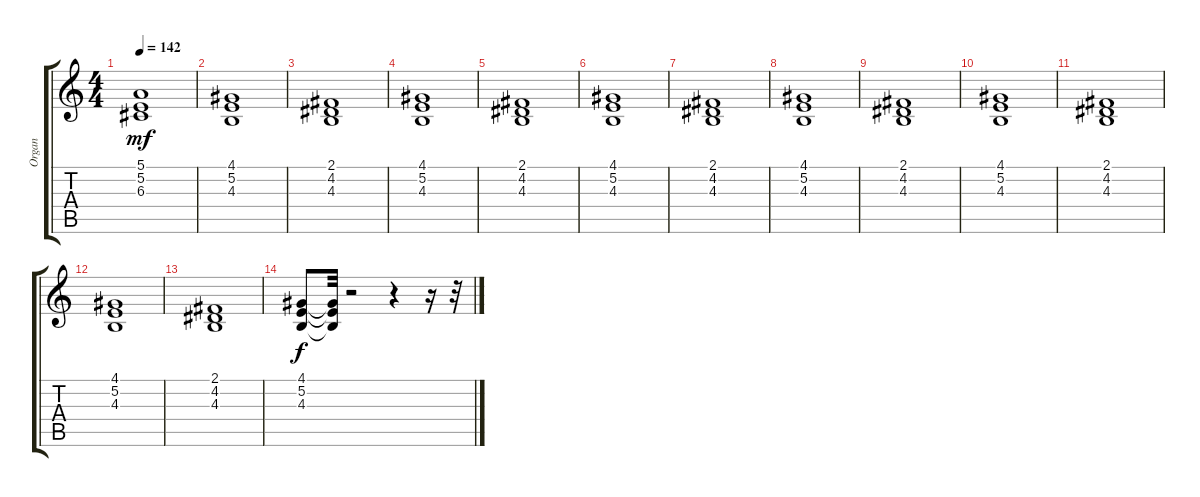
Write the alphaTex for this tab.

\track ("Organ" "Organ") {instrument drawbarorgan}
\staff {score tabs}
\tuning (E4 B3 G3 D3 A2 E2) {hide}
\ts (4 4)
\tempo 142
\clef g2
\ks c
(5.1 5.2 6.3).1{dy mf} |
(4.1 5.2 4.3).1 |
(2.1 4.2 4.3).1 |
(4.1 5.2 4.3).1 |
(2.1 4.2 4.3).1 |
(4.1 5.2 4.3).1 |
(2.1 4.2 4.3).1 |
(4.1 5.2 4.3).1 |
(2.1 4.2 4.3).1 |
(4.1 5.2 4.3).1{volume 8} |
(2.1 4.2 4.3).1{volume 8} |
(4.1 5.2 4.3).1{volume 7} |
(2.1 4.2 4.3).1{volume 6} |
(4.1 5.2 4.3).8{dy f volume 8} (4.1{t} 5.2{t} 4.3{t}).32 r.2 r.4 r.16 r.32
